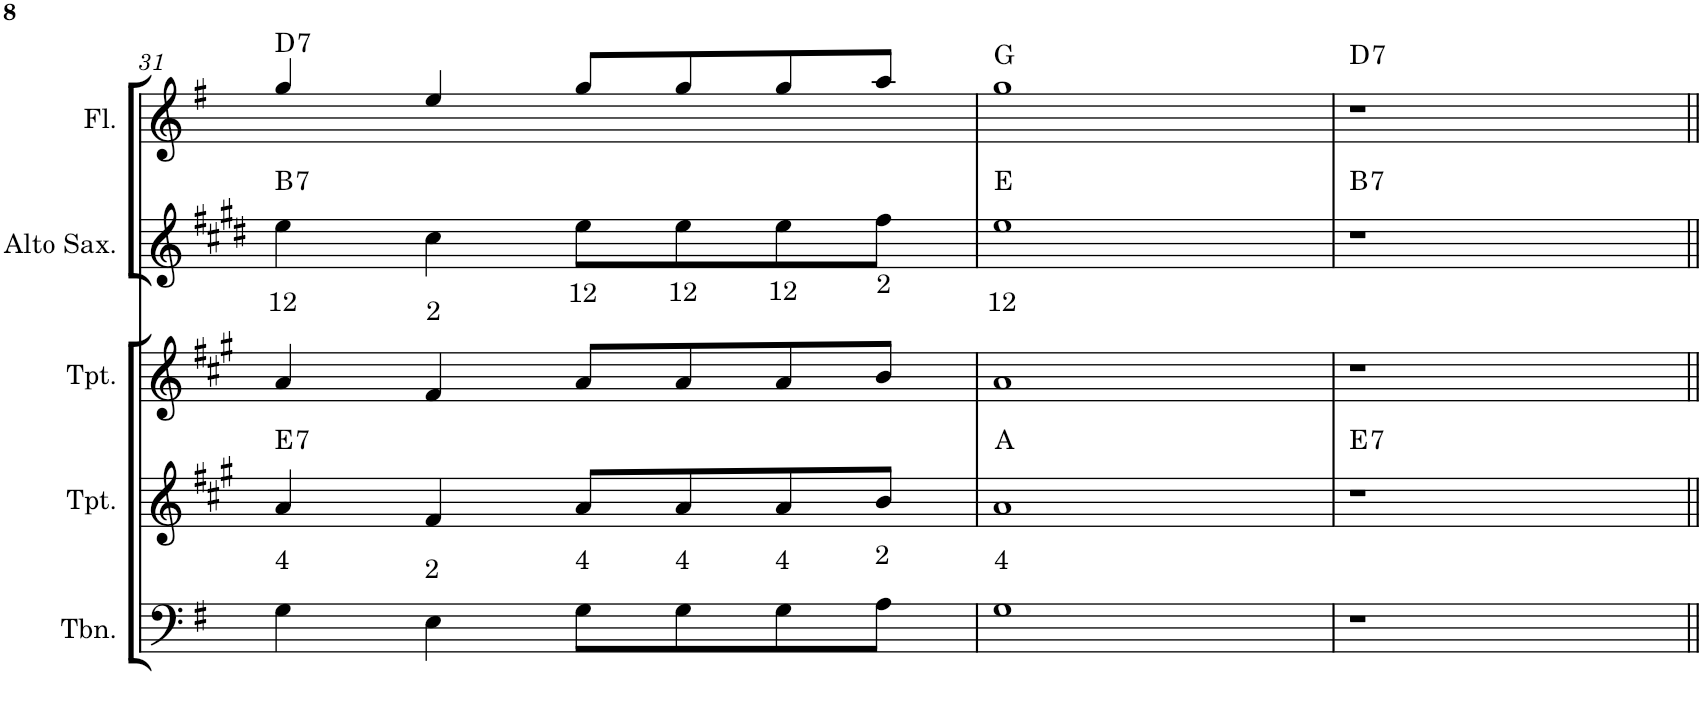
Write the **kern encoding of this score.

**kern	**kern	**harte	**kern	**kern	**harte	**kern	**harte
*part5	*part4	*part4	*part3	*part2	*part2	*part1	*part1
*staff5	*staff4	*	*staff3	*staff2	*	*staff1	*
*I"C clavF	*I"Bb	*	*I"Bb - Pirata	*I"Eb	*	*I"C clavG	*
!!LO:PB:g=z
*clefF4	*clefG2	*	*clefG2	*clefG2	*	*clefG2	*
*	*Trd1c2	*	*Trd1c2	*Trd5c9	*	*	*
*k[f#]	*k[f#c#g#]	*	*k[f#c#g#]	*k[f#c#g#d#]	*	*k[f#]	*
*G:	*A:	*	*A:	*E:	*	*G:	*
*M4/4	*M4/4	*	*M4/4	*M4/4	*	*M4/4	*
=31	=31	=31	=31	=31	=31	=31	=31
!LO:TX:a:t=4	!	!LO:H:kt=7	!	!	!LO:H:kt=7	!	!LO:H:kt=7
4G\	4a/	E:7	4a/	4ee\	B:7	4gg/	D:7
!LO:TX:a:t=2	!	!	!	!	!	!	!
4E\	4f#/	.	4f#/	4cc#\	.	4ee/	.
!LO:TX:a:t=4	!	!	!	!	!	!	!
8G\L	8a/L	.	8a/L	8ee\L	.	8gg/L	.
!LO:TX:a:t=4	!	!	!	!	!	!	!
8G\	8a/	.	8a/	8ee\	.	8gg/	.
!LO:TX:a:t=4	!	!	!	!	!	!	!
8G\	8a/	.	8a/	8ee\	.	8gg/	.
!LO:TX:a:t=2	!	!	!	!	!	!	!
8A\J	8b/J	.	8b/J	8ff#\J	.	8aa/J	.
=32	=32	=32	=32	=32	=32	=32	=32
!LO:TX:a:t=4	!	!	!	!	!	!	!
1G	1a	A:maj	1a	1ee	E:maj	1gg	G:maj
=33	=33	=33	=33	=33	=33	=33	=33
!	!	!LO:H:kt=7	!	!	!LO:H:kt=7	!	!LO:H:kt=7
1r	1r	E:7	1r	1r	B:7	1r	D:7
=||	=||	=||	=||	=||	=||	=||	=||
*-	*-	*-	*-	*-	*-	*-	*-
